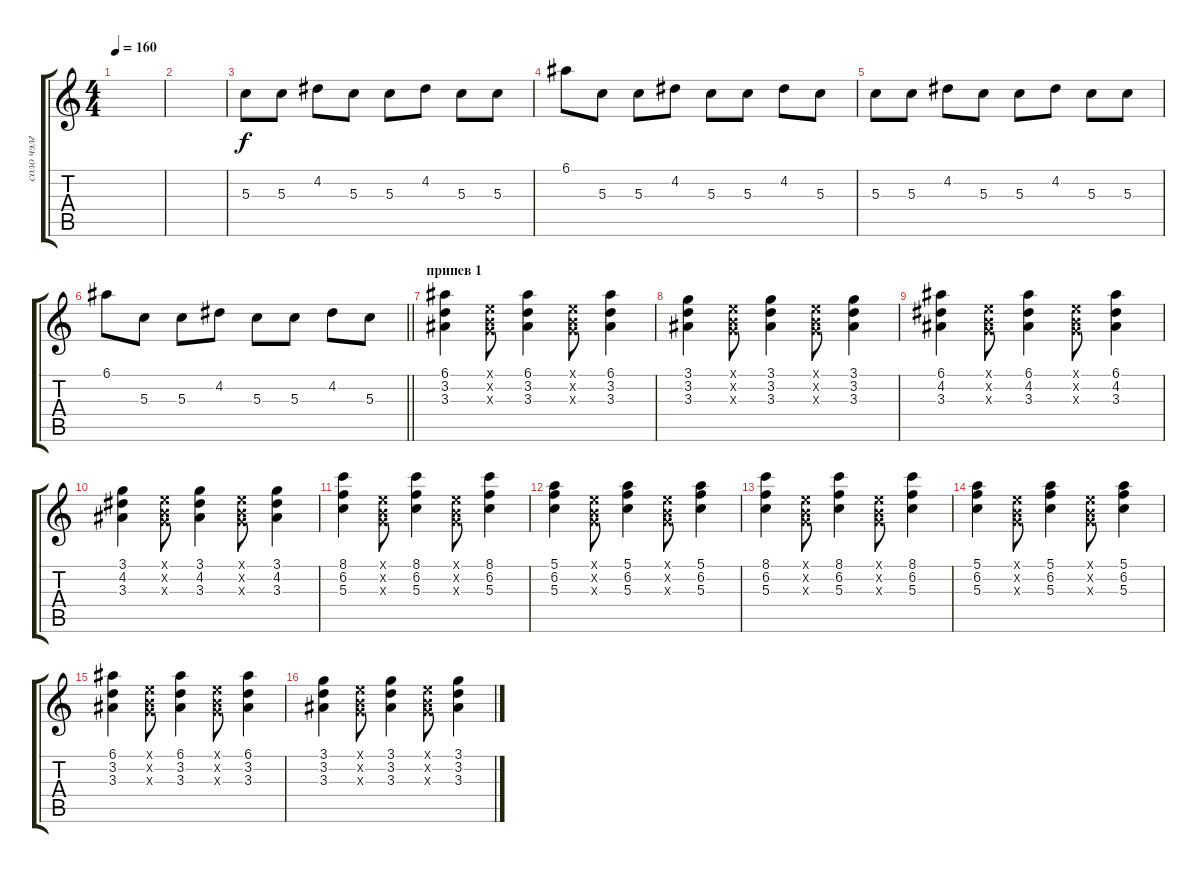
\track ("соло чэлг" "соло чэлг") {instrument electricguitarclean}
\staff {score tabs}
\tuning (E4 B3 G3 D3 A2 E2) {hide}
\ts (4 4)
\tempo 160
\clef g2
\ks c
|
|
5.3.8 5.3.8 4.2.8 5.3.8 5.3.8 4.2.8 5.3.8 5.3.8 |
6.1.8 5.3.8 5.3.8 4.2.8 5.3.8 5.3.8 4.2.8 5.3.8 |
5.3.8 5.3.8 4.2.8 5.3.8 5.3.8 4.2.8 5.3.8 5.3.8 |
\barLineRight lightlight
6.1.8 5.3.8 5.3.8 4.2.8 5.3.8 5.3.8 4.2.8 5.3.8 |
\section ("" "припев 1")
(6.1 3.2 3.3).4 (0.1{x} 0.2{x} 0.3{x}).8 (6.1 3.2 3.3).4 (0.1{x} 0.2{x} 0.3{x}).8 (6.1 3.2 3.3).4 |
(3.1 3.2 3.3).4 (0.1{x} 0.2{x} 0.3{x}).8 (3.1 3.2 3.3).4 (0.1{x} 0.2{x} 0.3{x}).8 (3.1 3.2 3.3).4 |
(6.1 4.2 3.3).4 (0.1{x} 0.2{x} 0.3{x}).8 (6.1 4.2 3.3).4 (0.1{x} 0.2{x} 0.3{x}).8 (6.1 4.2 3.3).4 |
(3.1 4.2 3.3).4 (0.1{x} 0.2{x} 0.3{x}).8 (3.1 4.2 3.3).4 (0.1{x} 0.2{x} 0.3{x}).8 (3.1 4.2 3.3).4 |
(8.1 6.2 5.3).4 (0.1{x} 0.2{x} 0.3{x}).8 (8.1 6.2 5.3).4 (0.1{x} 0.2{x} 0.3{x}).8 (8.1 6.2 5.3).4 |
(5.1 6.2 5.3).4 (0.1{x} 0.2{x} 0.3{x}).8 (5.1 6.2 5.3).4 (0.1{x} 0.2{x} 0.3{x}).8 (5.1 6.2 5.3).4 |
(8.1 6.2 5.3).4 (0.1{x} 0.2{x} 0.3{x}).8 (8.1 6.2 5.3).4 (0.1{x} 0.2{x} 0.3{x}).8 (8.1 6.2 5.3).4 |
(5.1 6.2 5.3).4 (0.1{x} 0.2{x} 0.3{x}).8 (5.1 6.2 5.3).4 (0.1{x} 0.2{x} 0.3{x}).8 (5.1 6.2 5.3).4 |
(6.1 3.2 3.3).4 (0.1{x} 0.2{x} 0.3{x}).8 (6.1 3.2 3.3).4 (0.1{x} 0.2{x} 0.3{x}).8 (6.1 3.2 3.3).4 |
(3.1 3.2 3.3).4 (0.1{x} 0.2{x} 0.3{x}).8 (3.1 3.2 3.3).4 (0.1{x} 0.2{x} 0.3{x}).8 (3.1 3.2 3.3).4
